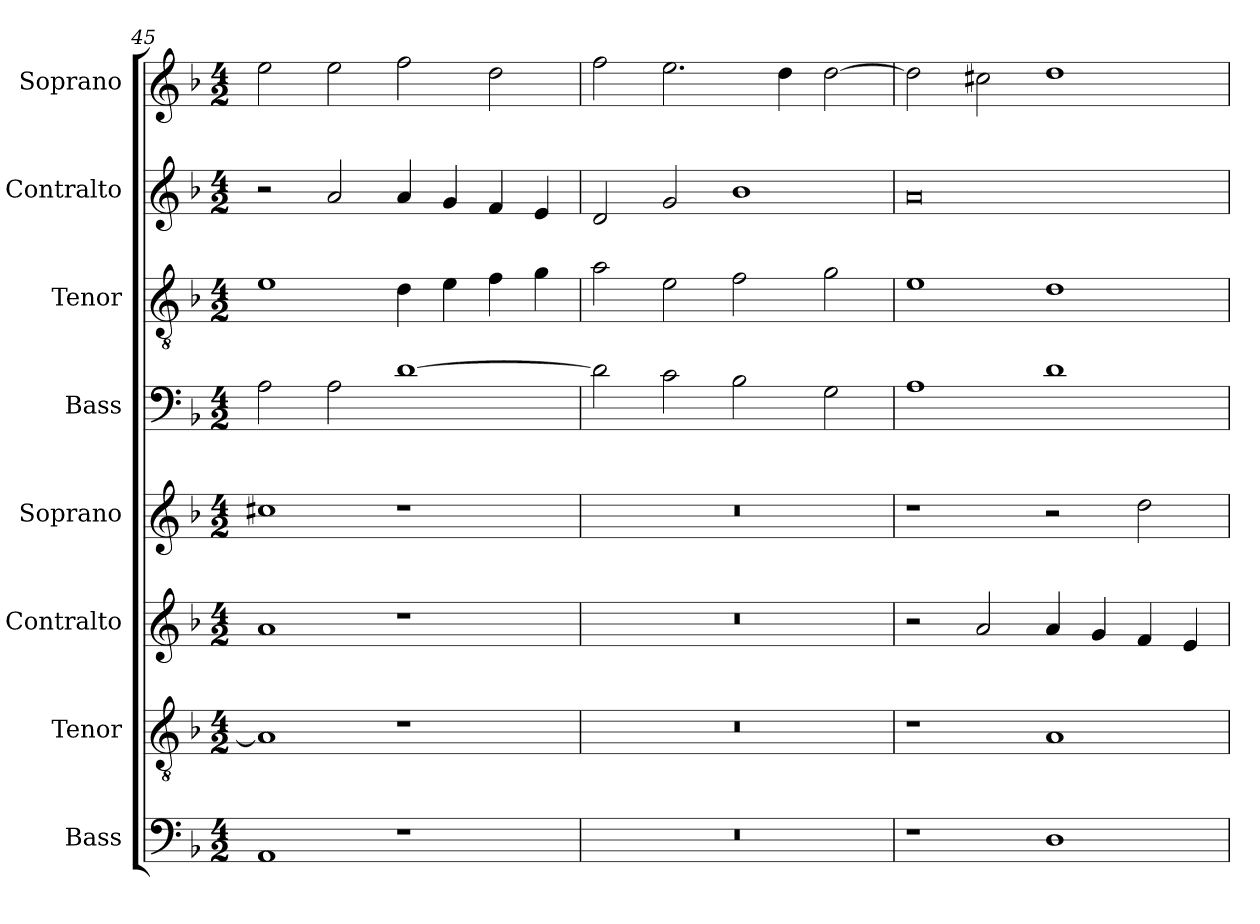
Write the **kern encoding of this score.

**kern	**kern	**kern	**kern	**kern	**kern	**kern	**kern
*part8	*part7	*part6	*part5	*part4	*part3	*part2	*part1
*staff8	*staff7	*staff6	*staff5	*staff4	*staff3	*staff2	*staff1
*I"Bass	*I"Tenor	*I"Contralto	*I"Soprano	*I"Bass	*I"Tenor	*I"Contralto	*I"Soprano
*I'B	*I'T	*I'A	*I'S	*I'B	*I'T	*I'A	*I'S
*clefF4	*clefGv2	*clefG2	*clefG2	*clefF4	*clefGv2	*clefG2	*clefG2
*k[b-]	*k[b-]	*k[b-]	*k[b-]	*k[b-]	*k[b-]	*k[b-]	*k[b-]
*G:dor	*G:dor	*G:dor	*G:dor	*G:dor	*G:dor	*G:dor	*G:dor
*M4/2	*M4/2	*M4/2	*M4/2	*M4/2	*M4/2	*M4/2	*M4/2
=45	=45	=45	=45	=45	=45	=45	=45
1AA	1A]	1a	1cc#X	2A	1e	2r	2ee
.	.	.	.	2A	.	2a	2ee
1r	1r	1r	1r	[1d	4d	4a	2ff
.	.	.	.	.	4e	4g	.
.	.	.	.	.	4f	4f	2dd
.	.	.	.	.	4g	4e	.
=46	=46	=46	=46	=46	=46	=46	=46
0r	0r	0r	0r	2d]	2a	2d	2ff
.	.	.	.	2c	2e	2g	2.ee
.	.	.	.	2B-	2f	1b-	.
.	.	.	.	.	.	.	4dd
.	.	.	.	2G	2g	.	[2dd
=47	=47	=47	=47	=47	=47	=47	=47
1r	1r	2r	1r	1A	1e	0a	2dd]
.	.	2a	.	.	.	.	2cc#X
1D	1A	4a	2r	1d	1d	.	1dd
.	.	4g	.	.	.	.	.
.	.	4f	2dd	.	.	.	.
.	.	4e	.	.	.	.	.
=	=	=	=	=	=	=	=
*-	*-	*-	*-	*-	*-	*-	*-
